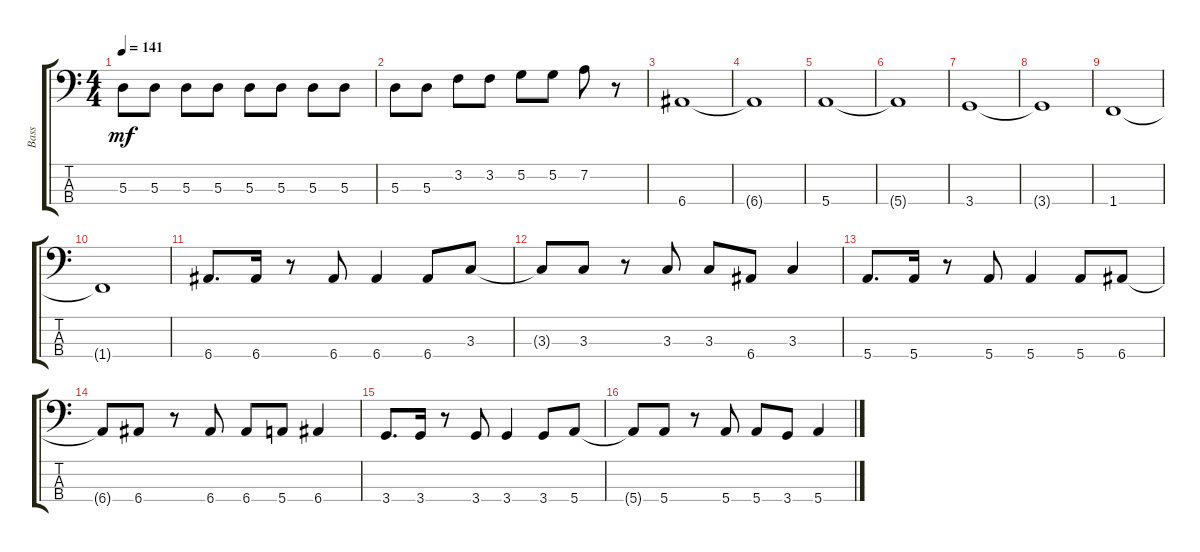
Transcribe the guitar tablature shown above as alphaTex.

\track ("Bass" "Bass") {instrument electricbassfinger}
\staff {score tabs}
\tuning (G2 D2 A1 E1) {hide}
\ts (4 4)
\tempo 141
\clef f4
\ks c
5.3.8{dy mf} 5.3.8 5.3.8 5.3.8 5.3.8 5.3.8 5.3.8 5.3.8 |
5.3.8 5.3.8 3.2.8 3.2.8 5.2.8 5.2.8 7.2.8 r.8 |
6.4.1 |
6.4{t}.1 |
5.4.1 |
5.4{t}.1 |
3.4.1 |
3.4{t}.1 |
1.4.1 |
1.4{t}.1 |
6.4.8{d} 6.4.16 r.8 6.4.8 6.4.4 6.4.8 3.3.8 |
3.3{t}.8 3.3.8 r.8 3.3.8 3.3.8 6.4.8 3.3.4 |
5.4.8{d} 5.4.16 r.8 5.4.8 5.4.4 5.4.8 6.4.8 |
6.4{t}.8 6.4.8 r.8 6.4.8 6.4.8 5.4.8 6.4.4 |
3.4.8{d} 3.4.16 r.8 3.4.8 3.4.4 3.4.8 5.4.8 |
5.4{t}.8 5.4.8 r.8 5.4.8 5.4.8 3.4.8 5.4.4
